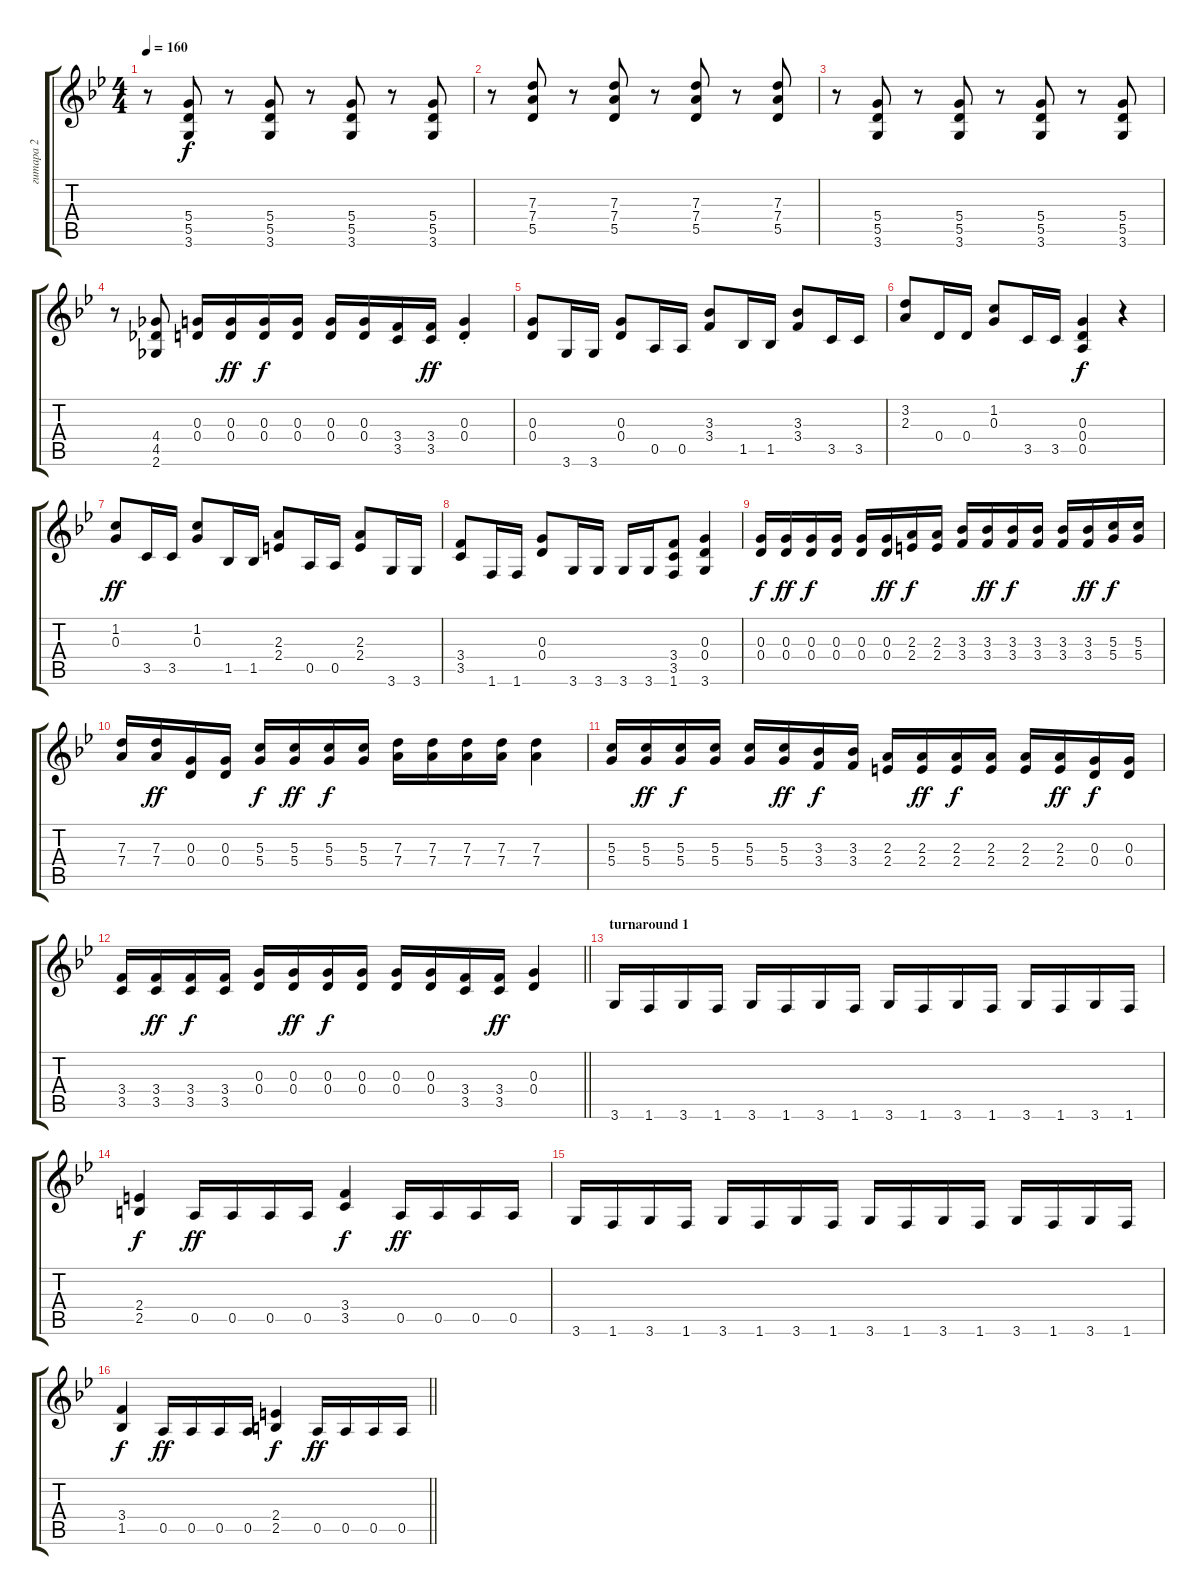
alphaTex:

\track ("гитара 2" "гитара 2") {instrument distortionguitar}
\staff {score tabs}
\tuning (E4 B3 G3 D3 A2 E2) {hide}
\ts (4 4)
\tempo 160
\clef g2
\ks gminor
r.8{dy ff} (5.4 5.5 3.6).8{dy f} r.8 (5.4 5.5 3.6).8 r.8 (5.4 5.5 3.6).8 r.8 (5.4 5.5 3.6).8 |
r.8 (7.3 7.4 5.5).8 r.8 (7.3 7.4 5.5).8 r.8 (7.3 7.4 5.5).8 r.8 (7.3 7.4 5.5).8 |
r.8 (5.4 5.5 3.6).8 r.8 (5.4 5.5 3.6).8 r.8 (5.4 5.5 3.6).8 r.8 (5.4 5.5 3.6).8 |
r.8 (4.4 4.5 2.6).8 (0.3 0.4).16 (0.3 0.4).16{dy ff} (0.3 0.4).16{dy f} (0.3 0.4).16 (0.3 0.4).16 (0.3 0.4).16 (3.4 3.5).16 (3.4 3.5).16{dy ff} (0.3{st} 0.4{st}).4 |
(0.3 0.4).8 3.6.16 3.6.16 (0.3 0.4).8 0.5.16 0.5.16 (3.3 3.4).8 1.5.16 1.5.16 (3.3 3.4).8 3.5.16 3.5.16 |
(3.2 2.3).8 0.4.16 0.4.16 (1.2 0.3).8 3.5.16 3.5.16 (0.3 0.4 0.5).4{dy f} r.4 |
(1.2 0.3).8{dy ff} 3.5.16 3.5.16 (1.2 0.3).8 1.5.16 1.5.16 (2.3 2.4).8 0.5.16 0.5.16 (2.3 2.4).8 3.6.16 3.6.16 |
(3.4 3.5).8 1.6.16 1.6.16 (0.3 0.4).8 3.6.16 3.6.16 3.6.16 3.6.16 (3.4 3.5 1.6).8 (0.3 0.4 3.6).4 |
(0.3 0.4).16{dy f} (0.3 0.4).16{dy ff} (0.3 0.4).16{dy f} (0.3 0.4).16 (0.3 0.4).16 (0.3 0.4).16{dy ff} (2.3 2.4).16{dy f} (2.3 2.4).16 (3.3 3.4).16 (3.3 3.4).16{dy ff} (3.3 3.4).16{dy f} (3.3 3.4).16 (3.3 3.4).16 (3.3 3.4).16{dy ff} (5.3 5.4).16{dy f} (5.3 5.4).16 |
(7.3 7.4).16 (7.3 7.4).16{dy ff} (0.3 0.4).16 (0.3 0.4).16 (5.3 5.4).16{dy f} (5.3 5.4).16{dy ff} (5.3 5.4).16{dy f} (5.3 5.4).16 (7.3 7.4).16 (7.3 7.4).16 (7.3 7.4).16 (7.3 7.4).16 (7.3 7.4).4 |
(5.3 5.4).16 (5.3 5.4).16{dy ff} (5.3 5.4).16{dy f} (5.3 5.4).16 (5.3 5.4).16 (5.3 5.4).16{dy ff} (3.3 3.4).16{dy f} (3.3 3.4).16 (2.3 2.4).16 (2.3 2.4).16{dy ff} (2.3 2.4).16{dy f} (2.3 2.4).16 (2.3 2.4).16 (2.3 2.4).16{dy ff} (0.3 0.4).16{dy f} (0.3 0.4).16 |
\barLineRight lightlight
(3.4 3.5).16 (3.4 3.5).16{dy ff} (3.4 3.5).16{dy f} (3.4 3.5).16 (0.3 0.4).16 (0.3 0.4).16{dy ff} (0.3 0.4).16{dy f} (0.3 0.4).16 (0.3 0.4).16 (0.3 0.4).16 (3.4 3.5).16 (3.4 3.5).16{dy ff} (0.3 0.4).4 |
\section ("" "turnaround 1")
3.6.16 1.6.16 3.6.16 1.6.16 3.6.16 1.6.16 3.6.16 1.6.16 3.6.16 1.6.16 3.6.16 1.6.16 3.6.16 1.6.16 3.6.16 1.6.16 |
(2.4 2.5).4{dy f} 0.5.16{dy ff} 0.5.16 0.5.16 0.5.16 (3.4 3.5).4{dy f} 0.5.16{dy ff} 0.5.16 0.5.16 0.5.16 |
3.6.16 1.6.16 3.6.16 1.6.16 3.6.16 1.6.16 3.6.16 1.6.16 3.6.16 1.6.16 3.6.16 1.6.16 3.6.16 1.6.16 3.6.16 1.6.16 |
\barLineRight lightlight
(3.4 1.5).4{dy f} 0.5.16{dy ff} 0.5.16 0.5.16 0.5.16 (2.4 2.5).4{dy f} 0.5.16{dy ff} 0.5.16 0.5.16 0.5.16
